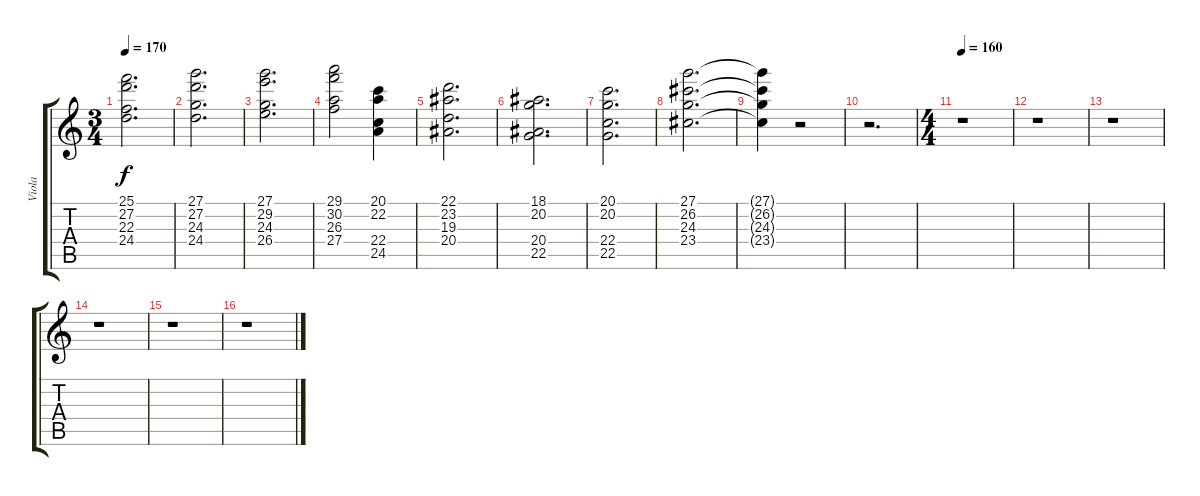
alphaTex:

\track ("Viola" "Viola") {instrument viola}
\staff {score tabs}
\tuning (E4 B3 G3 D3 A2 E2) {hide}
\ts (3 4)
\tempo 170
\clef g2
\ks c
(25.1 27.2 22.3 24.4).2{d dy f} |
(27.1 27.2 24.3 24.4).2{d} |
(27.1 29.2 24.3 26.4).2{d} |
(29.1 30.2 26.3 27.4).2 (20.1 22.2 22.4 24.5).4 |
(22.1 23.2 19.3 20.4).2{d} |
(18.1 20.2 20.4 22.5).2{d} |
(20.1 20.2 22.4 22.5).2{d} |
(27.1 26.2 24.3 23.4).2{d} |
(27.1{t} 26.2{t} 24.3{t} 23.4{t}).4 r.2 |
r.2{d} |
\ts (4 4)
\tempo 160
r.1 |
r.1 |
r.1 |
r.1 |
r.1 |
r.1
